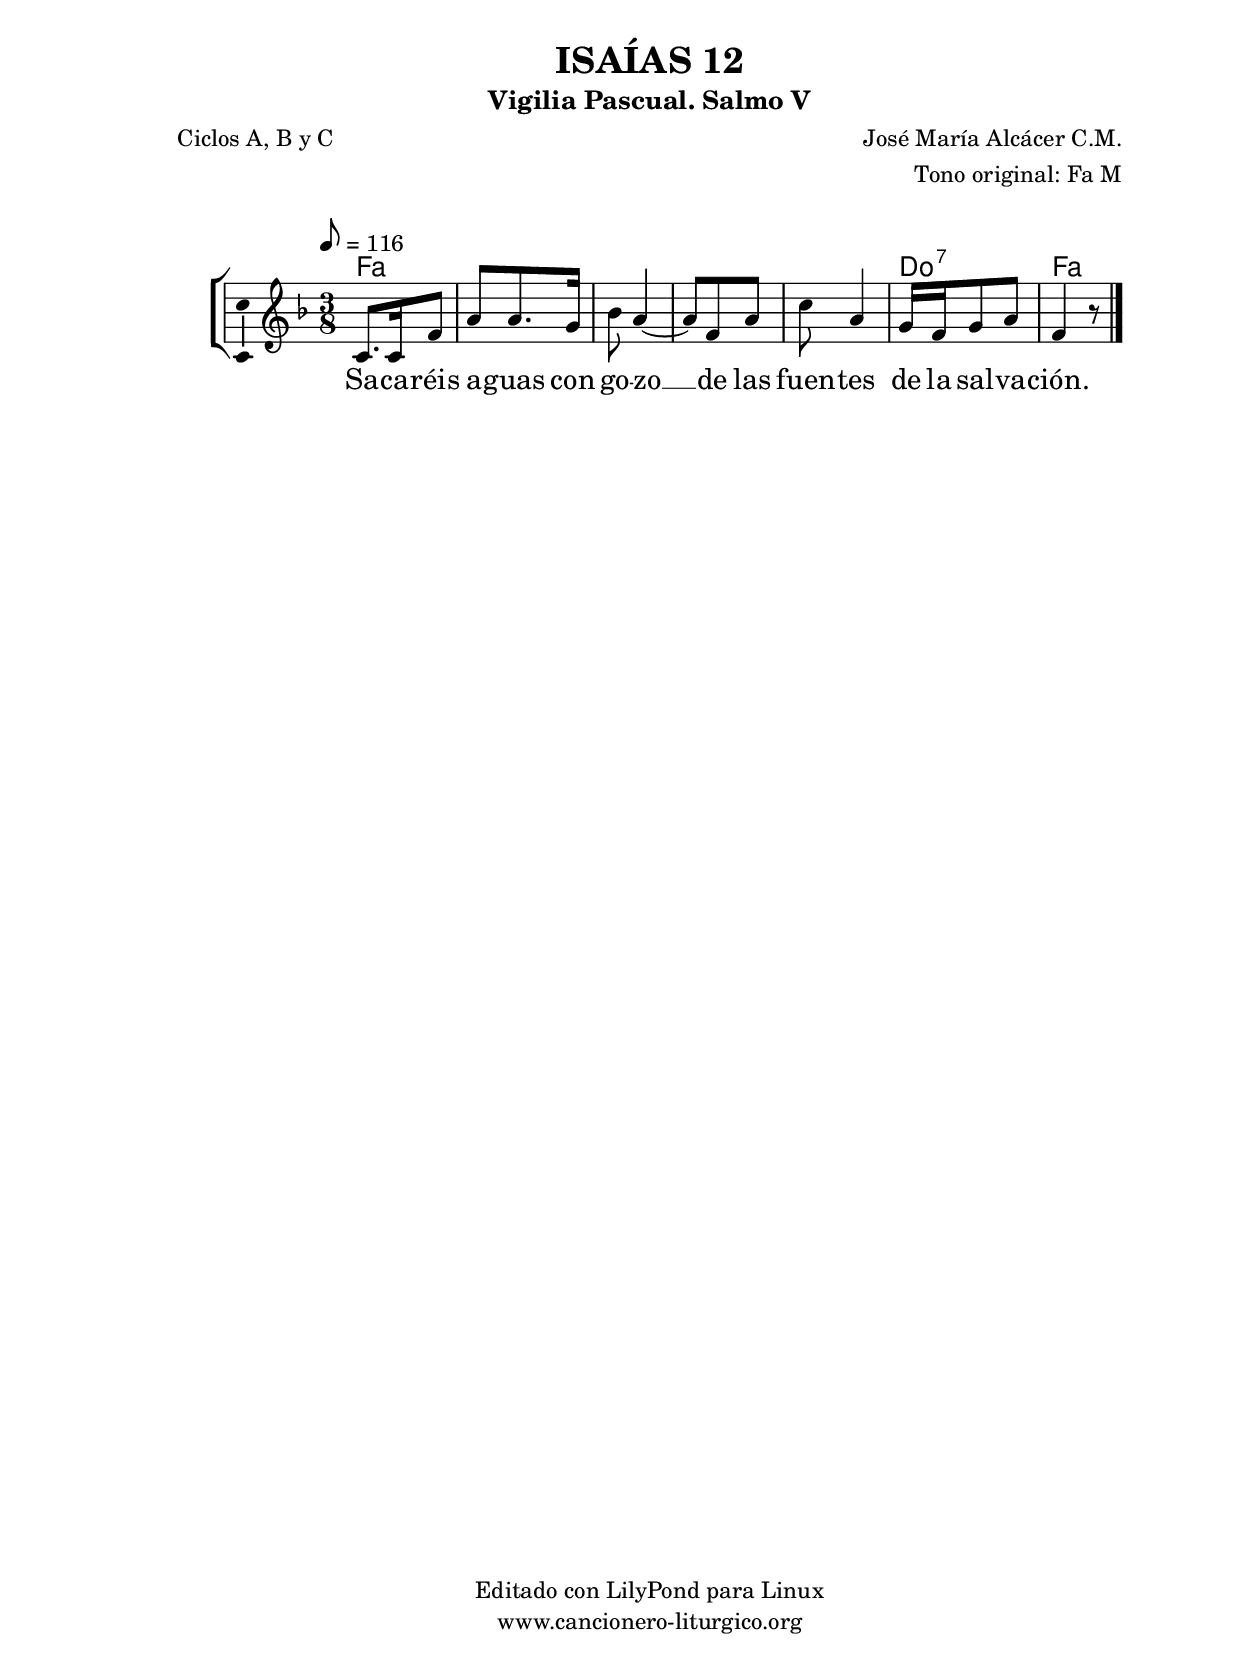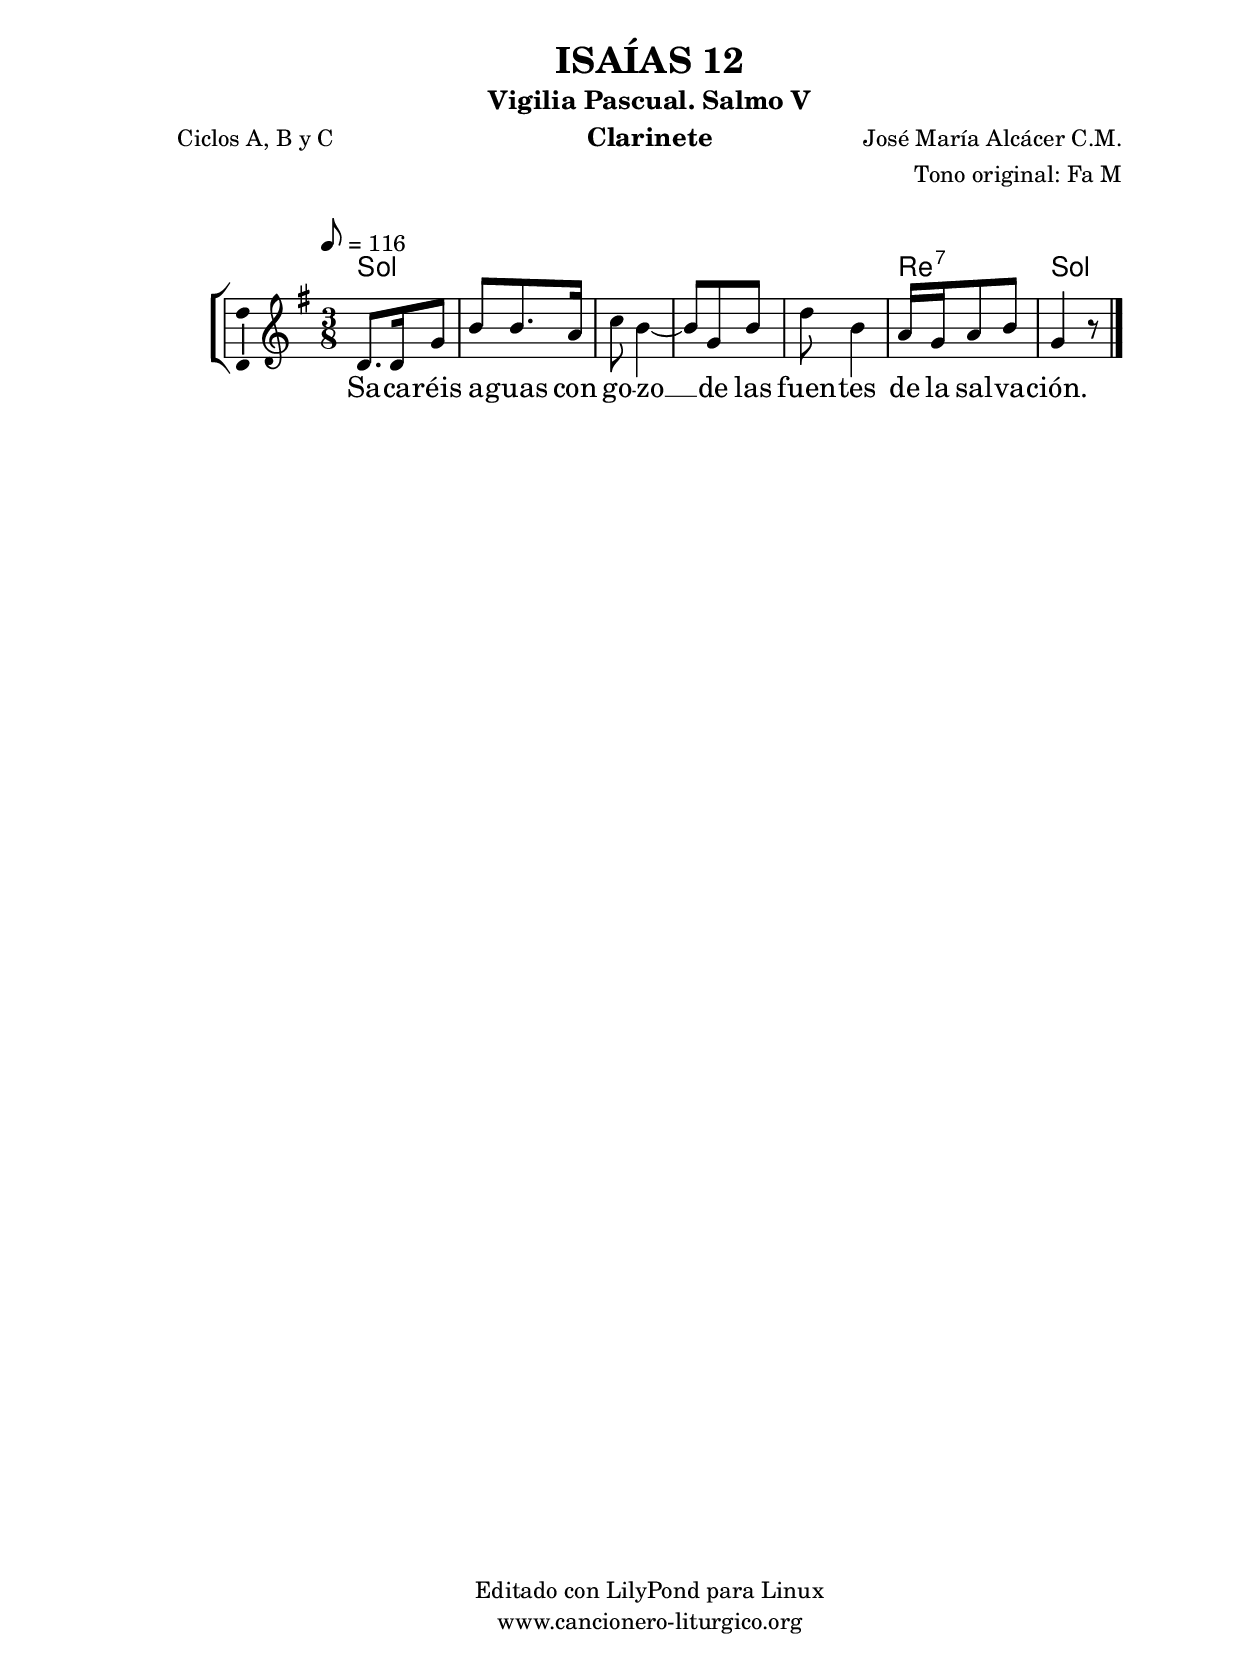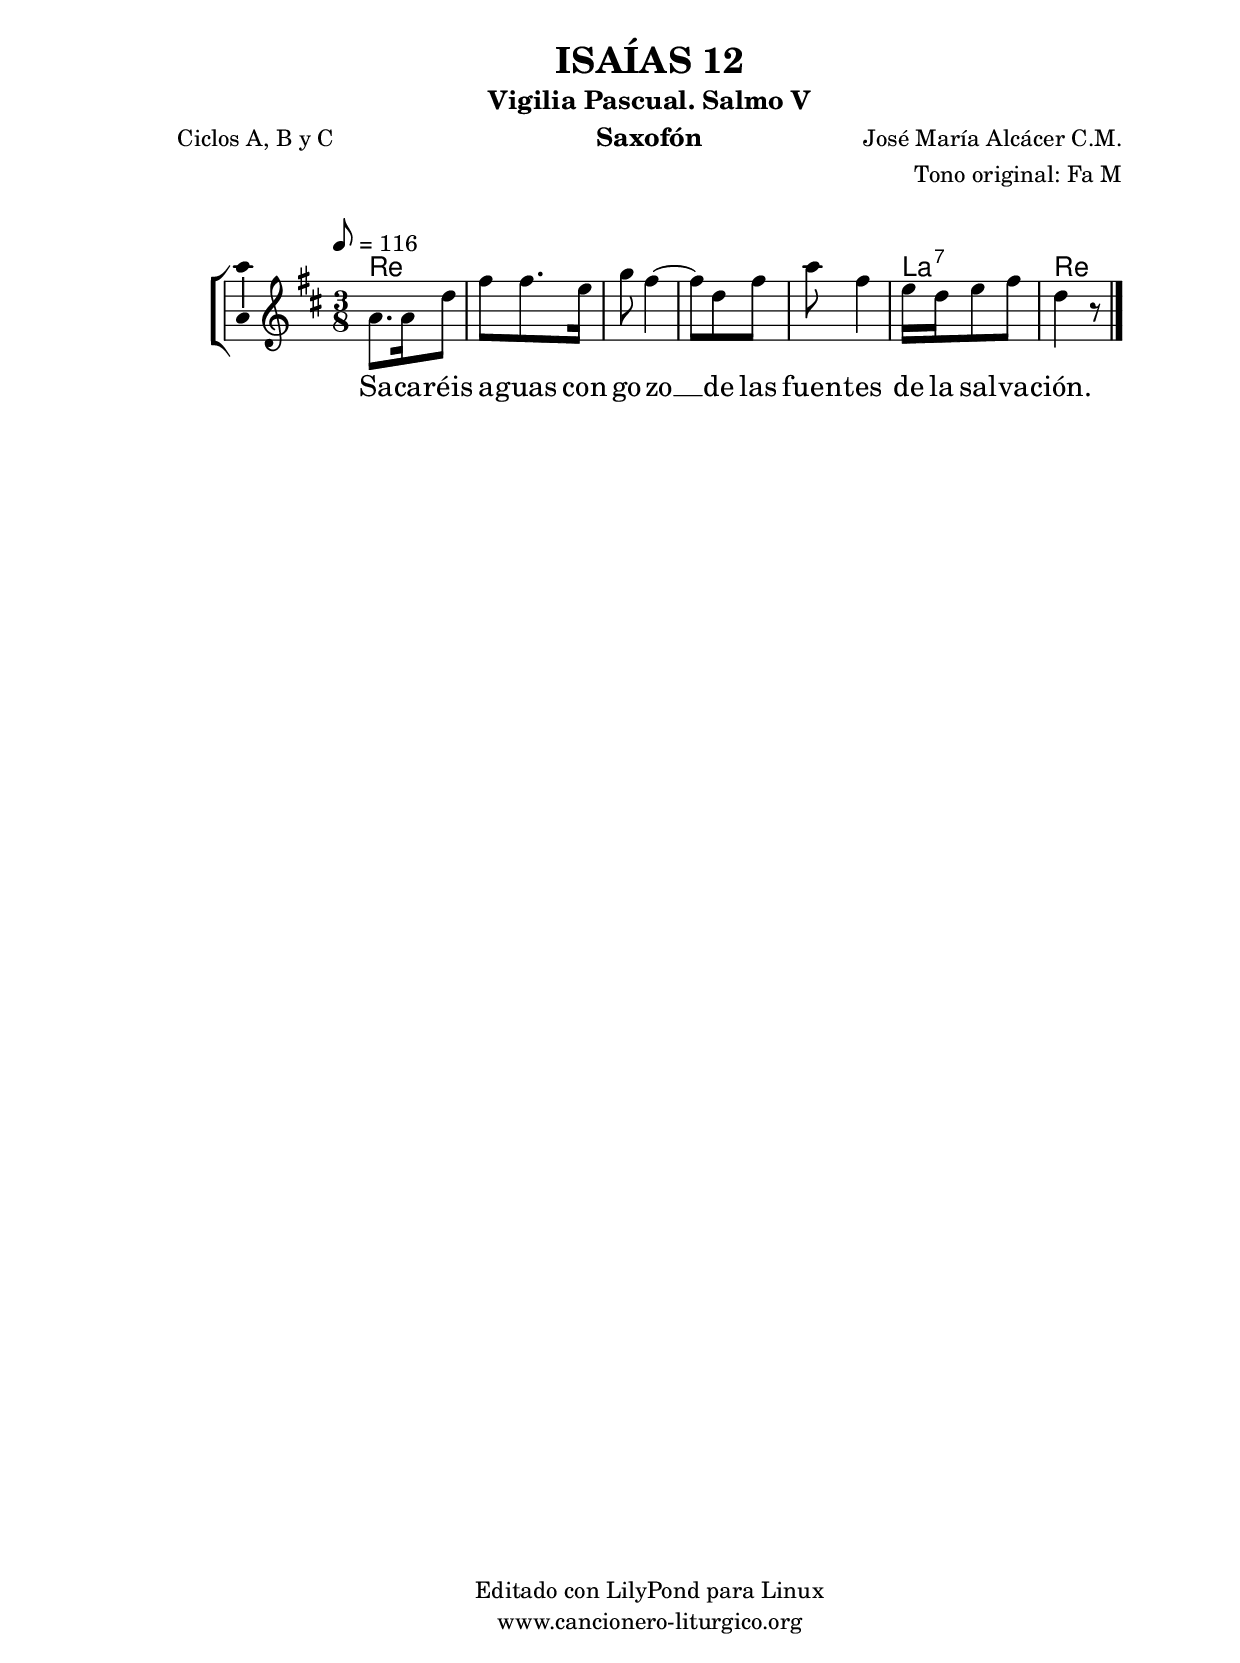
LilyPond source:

%
%para convertir .midi en .wav:
%timidity filename.midi -Ow -o finename.wav
%
%
%Para convertir de .wav a .mp3:
%lame -h -m j filename.wav
%
%
%para escuchar el midi:
%timidity nombrefichero.midi
%


%versión de lilypond para la que se ha escrito esta partitura:
\version "2.16.0"

	%Tamaño papel
	#(set-default-paper-size "a4")
	%Tamaño partitura
	#(set-global-staff-size 20)
	%No responde al pulsar sobre una nota
	#(ly:set-option 'point-and-click #f)

%parámetros del encabezamiento:
\header {
	title = "ISAÍAS 12"
	subtitle = "Vigilia Pascual. Salmo V"
	composer = "José María Alcácer C.M."
	poet = "Ciclos A, B y C"
	meter = ""
	arranger = "Tono original: Fa M"
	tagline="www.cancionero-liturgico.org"
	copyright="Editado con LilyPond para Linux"
	tiempo = "Pascua"
	usos = "Salmo"
	letra = "Sacaréis aguas con gozo de las fuentes de la salvación."
	}

%parámetros asociados al papel:
\paper  {
	oddHeaderMarkup = \markup {\fill-line { \on-the-fly #not-first-page \fromproperty #'header:title \on-the-fly #not-first-page \fromproperty #'header:composer }}
	evenHeaderMarkup = \markup {\fill-line { \fromproperty #'header:composer \fromproperty #'header:title }}
	#(set-paper-size "a4")
	print-page-number = ##f
	first-page-number = 1
	print-first-page-number = ##f
%	head-separation = 3.0 \cm
	top-margin = 2.0 \cm
	bottom-margin = 0.5\cm
%%%	bottom-margin = -1.0\cm
	left-margin = 3.0 \cm
	line-width = 16.0 \cm 
	indent = 8\mm
	interscoreline = 2.\mm
	between-system-space = 15\mm
%	para que las partituras no llenen la hoja:
	ragged-bottom = ##t
%	idem para la última hoja:
	ragged-last-bottom = ##f
%	para que las partituras llenen el ancho del papel:
	ragged-last = ##f
	after-title-space = 2.5 \cm
%page-count=1
%system-count=8

	%Flexible Vertical Spacing
%	markup-markup-spacing =
%	#'((basic-distance . 15) (minimum-distance . 15) (padding . 3))
	markup-system-spacing =
	#'((basic-distance . 15) (minimum-distance . 15) (padding . 3))
	system-system-spacing =
	#'((basic-distance . 15) (minimum-distance . 15) (padding . 3))
	score-system-spacing =
	#'((basic-distance . 15) (minimum-distance . 15) (padding . 5))
%	top-system-spacing = % header
%	#'((basic-distance . 8) (minimum-distance . 0) (padding . 3))
%	top-markup-spacing =
%	#'((basic-distance . 20) (minimum-distance . 20) (padding . 3))
	last-bottom-spacing = % footer
	#'((basic-distance . 5) (minimum-distance . 5) (padding . 3))
%	score-markup-spacing =
%	#'((basic-distance . 16) (minimum-distance . 13) (padding . 3))

	}


%parámetros que afectan a toda la partitura:
global =  {
	%clave de sol (G):
	\clef G
	%armadura:
%	\transpose c a
	\key f \major
	\tempo 8=116
	\set Score.tempoHideNote = ##f
	}


acordes = {
	\italianChords
	\chordmode {
%	\transpose c a
{

f4. f f f f c:7 f

	}
	}
}

melodia = 
%\transpose c a
{
	\relative c'{
	\time 3/8

c8. c16 f8
a8 a8. g16
bes8 a4~
a8 f a
c8 a4
g16 f g8 a
f4 r8

	\bar "|."
	}
	}


texto = \lyricmode {
Sa -- ca -- réis a -- guas con go -- zo __
de las fuen -- tes de la sal -- va -- ción.
	}


acordesStaff = \context ChordNames = acordesStaff <<
	\set chordChanges = ##t
	\acordes
	>>


vozStaff = \context Voice = vozStaff
\with {\consists "Ambitus_engraver"}
<<
%	\set Staff.instrumentName = ""
%	\set Staff.shortInstrumentName = ""
%	\set Staff.midiInstrument = #"clarinet"
%	\set Staff.midiInstrument = #"cello"
%	\set Staff.midiInstrument = #"flute"
	\set Staff.midiInstrument = #"electric guitar (jazz)"
%	\set Staff.midiInstrument = #"english horn"
%	\set Staff.midiInstrument = #"violin"
%	\set Staff.midiInstrument = #"glockenspiel"
	\set Staff.midiMinimumVolume = #0.7
	\set Staff.midiMaximumVolume = #0.9
	\global
	\melodia
	>>


textoStaff = \context Lyrics = textoStaff <<
	\lyricsto vozStaff \texto
	>>

\book {
	\score {
		\context ChoirStaff {
			\override StaffGroup.SystemStartBracket #'collapse-height = #1
			\override Score.SystemStartBar #'collapse-height = #1
			<<
			\acordesStaff
			\vozStaff
			\textoStaff
			>>
			}
		\layout {
	    		\context {
				\Lyrics
				\override LyricText #'font-size = #2
				}
	   		 \context {
				\Score
				%fontSize = #3
				\override StaffSymbol #'staff-space = #(magstep +3)
				%\override Beam #'thickness = #0.55
				%\override SpacingSpanner #'spacing-increment = #1.0
				%\override Slur #'height-limit = #1.5
				}
			}
		}
	\score {
		\unfoldRepeats
		\context ChoirStaff {
			<<
			\acordesStaff
			\vozStaff
			>>
			}
		\midi {
	  		\context {
	  			\Score
				tempoWholesPerMinute = #(ly:make-moment 70 4)
				}
			}
		}
	}

%Partitura para clarinete
#(define output-suffix "C")
\book {
	\header{
		instrument = "Clarinete"
		}
	\score {
		\context ChoirStaff {
			\override StaffGroup.SystemStartBracket #'collapse-height = #1
			\override Score.SystemStartBar #'collapse-height = #1
\transpose c d
			<<
			\acordesStaff
			\vozStaff
			\textoStaff
			>>
			}
		\layout {
	    		\context {
				\Lyrics
				\override LyricText #'font-size = #2
				}
	   		 \context {
				\Score
				%fontSize = #3
				\override StaffSymbol #'staff-space = #(magstep +3)
				%\override Beam #'thickness = #0.55
				%\override SpacingSpanner #'spacing-increment = #1.0
				%\override Slur #'height-limit = #1.5
				}
			}
		}
	}

%Partitura para saxofón
#(define output-suffix "S")
\book {
	\header{
		instrument = "Saxofón"
		}
	\score {
		\context ChoirStaff {
			\override StaffGroup.SystemStartBracket #'collapse-height = #1
			\override Score.SystemStartBar #'collapse-height = #1
\transpose c a
			<<
			\acordesStaff
			\vozStaff
			\textoStaff
			>>
			}
		\layout {
	    		\context {
				\Lyrics
				\override LyricText #'font-size = #2
				}
	   		 \context {
				\Score
				%fontSize = #3
				\override StaffSymbol #'staff-space = #(magstep +3)
				%\override Beam #'thickness = #0.55
				%\override SpacingSpanner #'spacing-increment = #1.0
				%\override Slur #'height-limit = #1.5
				}
			}
		}
	}

